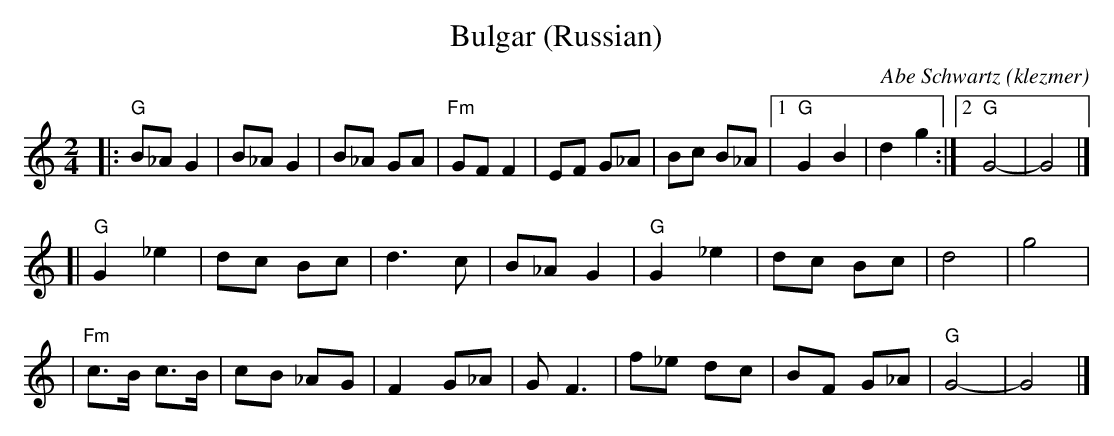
X:1
T: Bulgar (Russian)
O:klezmer
C: Abe Schwartz
M: 2/4
L: 1/8
K: GMix
|: "G"B_A G2 | B_A G2 | B_A GA | "Fm"GF F2 | EF G_A | Bc B_A |1 "G"G2 B2 | d2 g2 :|2 "G"G4- | G4 |]
[| "G"G2 _e2 | dc Bc | d3 c | B_A G2 | "G"G2 _e2 | dc Bc | d4 | g4 |
| "Fm"c>B c>B | cB _AG | F2 G_A | G F3 | f_e dc | BF G_A | "G"G4- | G4 |]
